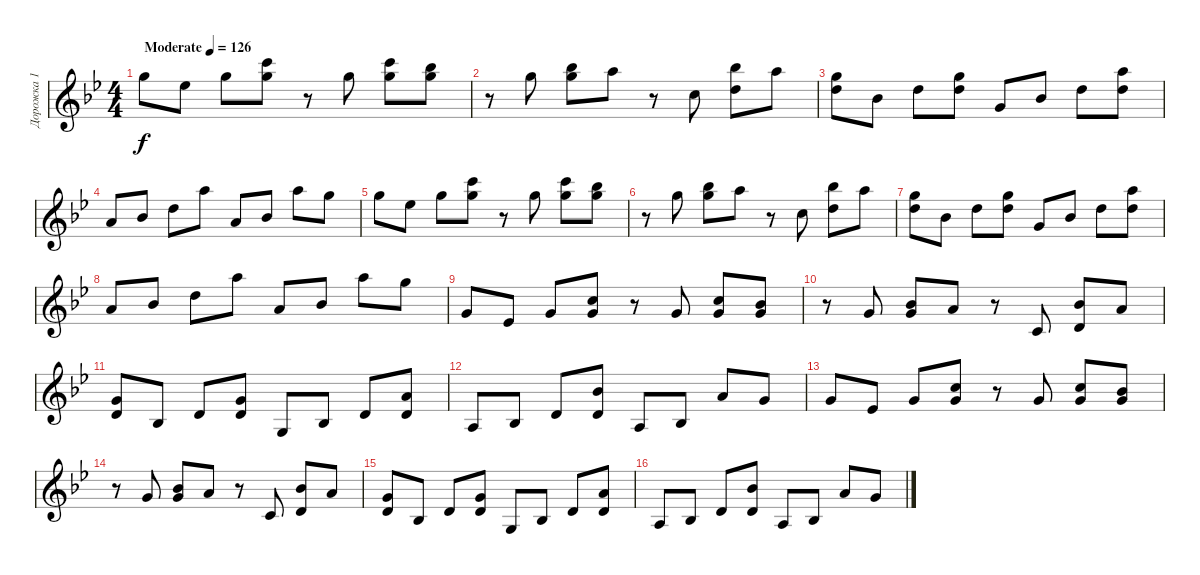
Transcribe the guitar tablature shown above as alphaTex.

\track ("Дорожка 1" "Дорожка 1") {instrument brightacousticpiano}
\staff {score}
\tuning (E4 B3 G3 D3 A2 E2) {hide}
\ts (4 4)
\tempo (126 "Moderate")
\clef g2
\ks bb
15.1.8{dy f instrument brightacousticpiano} 11.1.8 15.1.8 (20.1 20.2).8 r.8 15.1.8 (15.1 25.2).8 (15.1 23.2).8 |
r.8 15.1.8 (18.1 24.3).8 17.1.8 r.8 8.1.8 (18.1 15.2).8 22.2.8 |
(15.1 15.2).8 6.1.8 15.2.8 (15.1 15.2).8 3.1.8 6.1.8 15.2.8 (17.1 15.2).8 |
5.1.8 6.1.8 10.1.8 17.1.8 5.1.8 6.1.8 17.1.8 15.1.8 |
15.1.8 11.1.8 15.1.8 (20.1 20.2).8 r.8 15.1.8 (15.1 25.2).8 (15.1 23.2).8 |
r.8 15.1.8 (18.1 24.3).8 17.1.8 r.8 8.1.8 (18.1 15.2).8 22.2.8 |
(15.1 15.2).8 6.1.8 15.2.8 (15.1 15.2).8 3.1.8 6.1.8 15.2.8 (17.1 15.2).8 |
5.1.8 6.1.8 10.1.8 17.1.8 5.1.8 6.1.8 17.1.8 15.1.8 |
8.2.8 4.2.8 8.2.8 (12.3 22.4).8 r.8 8.2.8 (12.3 22.4).8 (15.3 17.4).8 |
r.8 8.2.8 (8.2 20.4).8 10.2.8 r.8 1.2.8 (7.3 25.5).8 5.1.8 |
(12.3 12.4).8 3.3.8 7.3.8 (7.3 17.4).8 0.3.8 3.3.8 7.3.8 (7.3 19.4).8 |
2.3.8 3.3.8 3.2.8 (7.3 25.5).8 2.3.8 3.3.8 10.2.8 8.2.8 |
8.2.8 4.2.8 8.2.8 (12.3 22.4).8 r.8 8.2.8 (12.3 22.4).8 (15.3 17.4).8 |
r.8 8.2.8 (8.2 20.4).8 10.2.8 r.8 1.2.8 (7.3 25.5).8 5.1.8 |
(12.3 12.4).8 3.3.8 7.3.8 (7.3 17.4).8 0.3.8 3.3.8 7.3.8 (7.3 19.4).8 |
2.3.8 3.3.8 3.2.8 (7.3 25.5).8 2.3.8 3.3.8 10.2.8 8.2.8
